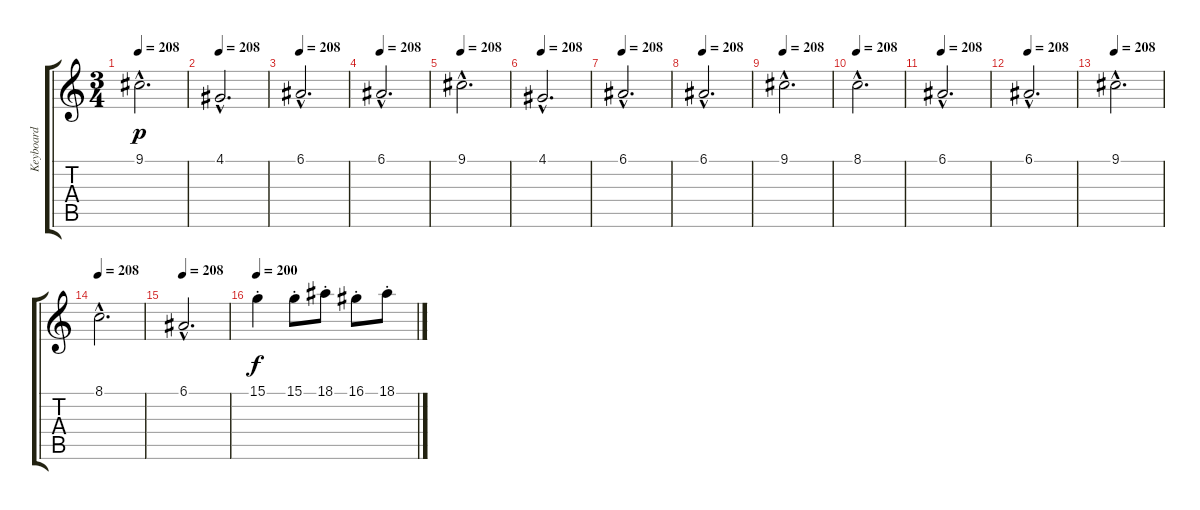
\track ("Keyboard" "Keyboard") {instrument stringensemble1}
\staff {score tabs}
\tuning (E4 B3 G3 D3 A2 E2) {hide}
\ts (3 4)
\tempo 208
\clef g2
\ks c
9.1{hac}.2{d dy p} |
\tempo 208
4.1{hac}.2{d} |
\tempo 208
6.1{hac}.2{d} |
\tempo 208
6.1{hac}.2{d} |
\tempo 208
9.1{hac}.2{d} |
\tempo 208
4.1{hac}.2{d} |
\tempo 208
6.1{hac}.2{d} |
\tempo 208
6.1{hac}.2{d} |
\tempo 208
9.1{hac}.2{d} |
\tempo 208
8.1{hac}.2{d} |
\tempo 208
6.1{hac}.2{d} |
\tempo 208
6.1{hac}.2{d} |
\tempo 208
9.1{hac}.2{d} |
\tempo 208
8.1{hac}.2{d} |
\tempo 208
6.1{hac}.2{d} |
\tempo 208
\tempo 200
15.1{st}.4{dy f} 15.1{st}.8 18.1{st}.8 16.1{st}.8 18.1{st}.8
